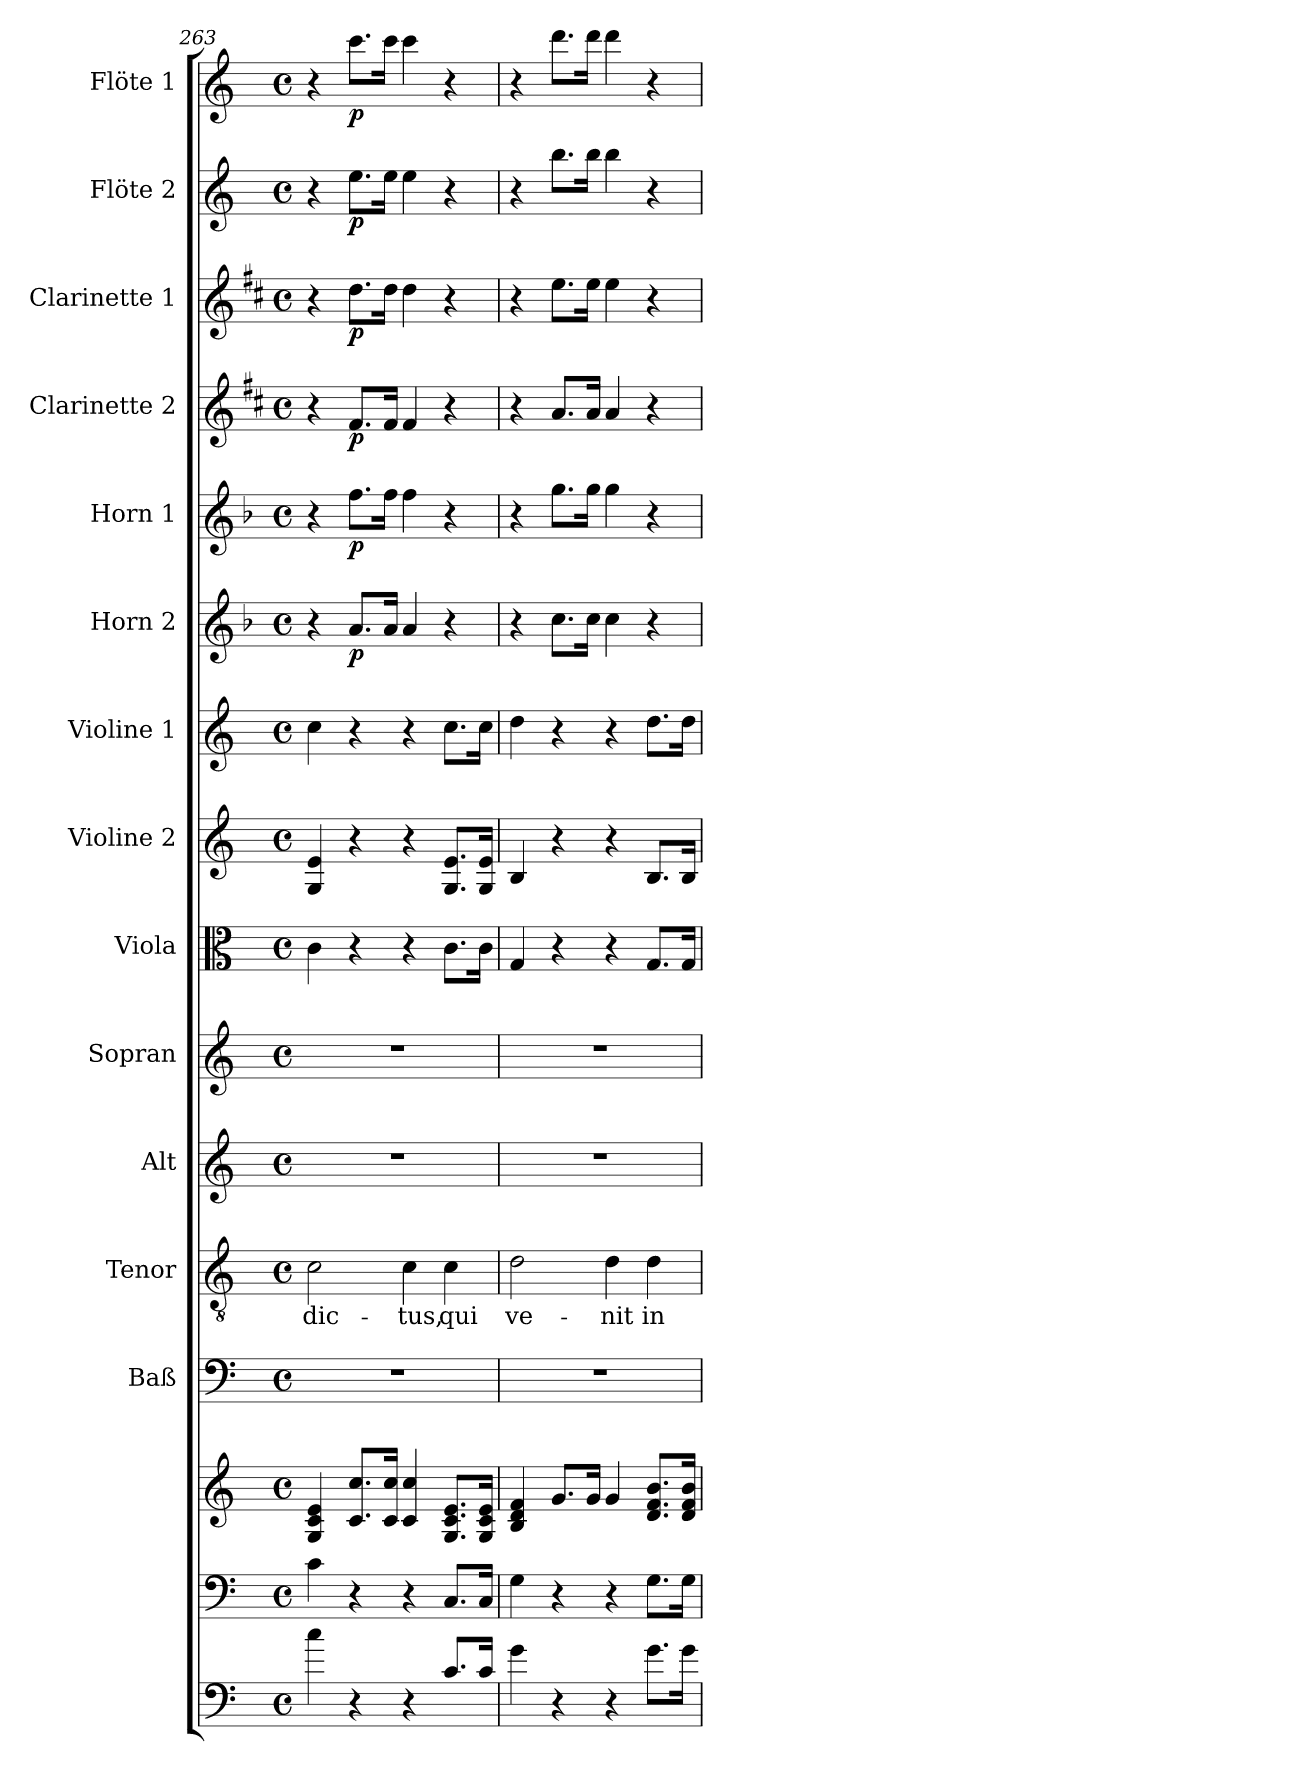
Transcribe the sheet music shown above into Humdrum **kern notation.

**kern	**kern	**kern	**kern	**kern	**text	**kern	**kern	**kern	**kern	**kern	**kern	**dynam	**kern	**dynam	**kern	**dynam	**kern	**dynam	**kern	**dynam	**kern	**dynam
*part15	*part14	*part14	*part13	*part12	*part12	*part11	*part10	*part9	*part8	*part7	*part6	*part6	*part5	*part5	*part4	*part4	*part3	*part3	*part2	*part2	*part1	*part1
*staff16	*staff15	*staff14	*staff13	*staff12	*staff12	*staff11	*staff10	*staff9	*staff8	*staff7	*staff6	*staff6	*staff5	*staff5	*staff4	*staff4	*staff3	*staff3	*staff2	*staff2	*staff1	*staff1
*	*	*	*I"Baß	*I"Tenor	*	*I"Alt	*I"Sopran	*I"Viola	*I"Violine 2	*I"Violine 1	*I"Horn 2	*	*I"Horn 1	*	*I"Clarinette 2	*	*I"Clarinette 1	*	*I"Flöte 2	*	*I"Flöte 1	*
*	*	*	*I'Baß	*I'Ten	*	*I'Alt	*I'Sop	*I'Vla.	*I'Vln. 2	*I'Vln. 1	*I'Hrn. 2	*	*I'Hrn. 1	*	*I'Cl. 2	*	*I'Cl. 1	*	*I'Fl. 2	*	*I'Fl. 1	*
!!LO:PB:g=z
*clefF4	*clefF4	*clefG2	*clefF4	*clefGv2	*	*clefG2	*clefG2	*clefC3	*clefG2	*clefG2	*clefG2	*	*clefG2	*	*clefG2	*	*clefG2	*	*clefG2	*	*clefG2	*
*ITrd7c12	*	*	*	*	*	*	*	*	*	*	*ITrd3c5	*	*ITrd3c5	*	*ITrd1c2	*	*ITrd1c2	*	*	*	*	*
*k[]	*k[]	*k[]	*k[]	*k[]	*	*k[]	*k[]	*k[]	*k[]	*k[]	*k[]	*	*k[]	*	*k[]	*	*k[]	*	*k[]	*	*k[]	*
*C:	*C:	*C:	*C:	*C:	*	*C:	*C:	*C:	*C:	*C:	*C:	*	*C:	*	*C:	*	*C:	*	*C:	*	*C:	*
*M4/4	*M4/4	*M4/4	*M4/4	*M4/4	*	*M4/4	*M4/4	*M4/4	*M4/4	*M4/4	*M4/4	*	*M4/4	*	*M4/4	*	*M4/4	*	*M4/4	*	*M4/4	*
*met(c)	*met(c)	*met(c)	*met(c)	*met(c)	*	*met(c)	*met(c)	*met(c)	*met(c)	*met(c)	*met(c)	*	*met(c)	*	*met(c)	*	*met(c)	*	*met(c)	*	*met(c)	*
=263	=263	=263	=263	=263	=263	=263	=263	=263	=263	=263	=263	=263	=263	=263	=263	=263	=263	=263	=263	=263	=263	=263
!	!	!	!	!	!LO:LY:b	!	!	!	!	!	!	!	!	!	!	!	!	!	!	!	!	!
4c\	4c\	4G/ 4c/ 4e/	1r	2c\	-dic-	1r	1r	4c\	4G/ 4e/	4cc\	4r	.	4r	.	4r	.	4r	.	4r	.	4r	.
!	!	!	!	!	!	!	!	!	!	!	!	!LO:DY:b	!	!LO:DY:b	!	!LO:DY:b	!	!LO:DY:b	!	!LO:DY:b	!	!LO:DY:b
4r	4r	8.c/ 8.cc/L	.	.	.	.	.	4r	4r	4r	8.e/L	p	8.cc\L	p	8.e/L	p	8.cc\L	p	8.ee\L	p	8.ccc\L	p
.	.	16c/ 16cc/Jk	.	.	.	.	.	.	.	.	16e/Jk	.	16cc\Jk	.	16e/Jk	.	16cc\Jk	.	16ee\Jk	.	16ccc\Jk	.
!	!	!	!	!	!LO:LY:b	!	!	!	!	!	!	!	!	!	!	!	!	!	!	!	!	!
4r	4r	4c/ 4cc/	.	4c\	-tus,	.	.	4r	4r	4r	4e/	.	4cc\	.	4e/	.	4cc\	.	4ee\	.	4ccc\	.
!	!	!	!	!	!LO:LY:b	!	!	!	!	!	!	!	!	!	!	!	!	!	!	!	!	!
8.C/L	8.C/L	8.G/ 8.c/ 8.e/L	.	4c\	qui	.	.	8.c\L	8.G/ 8.e/L	8.cc\L	4r	.	4r	.	4r	.	4r	.	4r	.	4r	.
16C/Jk	16C/Jk	16G/ 16c/ 16e/Jk	.	.	.	.	.	16c\Jk	16G/ 16e/Jk	16cc\Jk	.	.	.	.	.	.	.	.	.	.	.	.
=264	=264	=264	=264	=264	=264	=264	=264	=264	=264	=264	=264	=264	=264	=264	=264	=264	=264	=264	=264	=264	=264	=264
!	!	!	!	!	!LO:LY:b	!	!	!	!	!	!	!	!	!	!	!	!	!	!	!	!	!
4G\	4G\	4B/ 4d/ 4f/	1r	2d\	ve-	1r	1r	4G/	4B/	4dd\	4r	.	4r	.	4r	.	4r	.	4r	.	4r	.
4r	4r	8.g/L	.	.	.	.	.	4r	4r	4r	8.g\L	.	8.dd\L	.	8.g/L	.	8.dd\L	.	8.bb\L	.	8.ddd\L	.
.	.	16g/Jk	.	.	.	.	.	.	.	.	16g\Jk	.	16dd\Jk	.	16g/Jk	.	16dd\Jk	.	16bb\Jk	.	16ddd\Jk	.
!	!	!	!	!	!LO:LY:b	!	!	!	!	!	!	!	!	!	!	!	!	!	!	!	!	!
4r	4r	4g/	.	4d\	-nit	.	.	4r	4r	4r	4g\	.	4dd\	.	4g/	.	4dd\	.	4bb\	.	4ddd\	.
!	!	!	!	!	!LO:LY:b	!	!	!	!	!	!	!	!	!	!	!	!	!	!	!	!	!
8.G\L	8.G\L	8.d/ 8.f/ 8.b/L	.	4d\	in	.	.	8.G/L	8.B/L	8.dd\L	4r	.	4r	.	4r	.	4r	.	4r	.	4r	.
16G\Jk	16G\Jk	16d/ 16f/ 16b/Jk	.	.	.	.	.	16G/Jk	16B/Jk	16dd\Jk	.	.	.	.	.	.	.	.	.	.	.	.
=	=	=	=	=	=	=	=	=	=	=	=	=	=	=	=	=	=	=	=	=	=	=
*-	*-	*-	*-	*-	*-	*-	*-	*-	*-	*-	*-	*-	*-	*-	*-	*-	*-	*-	*-	*-	*-	*-
